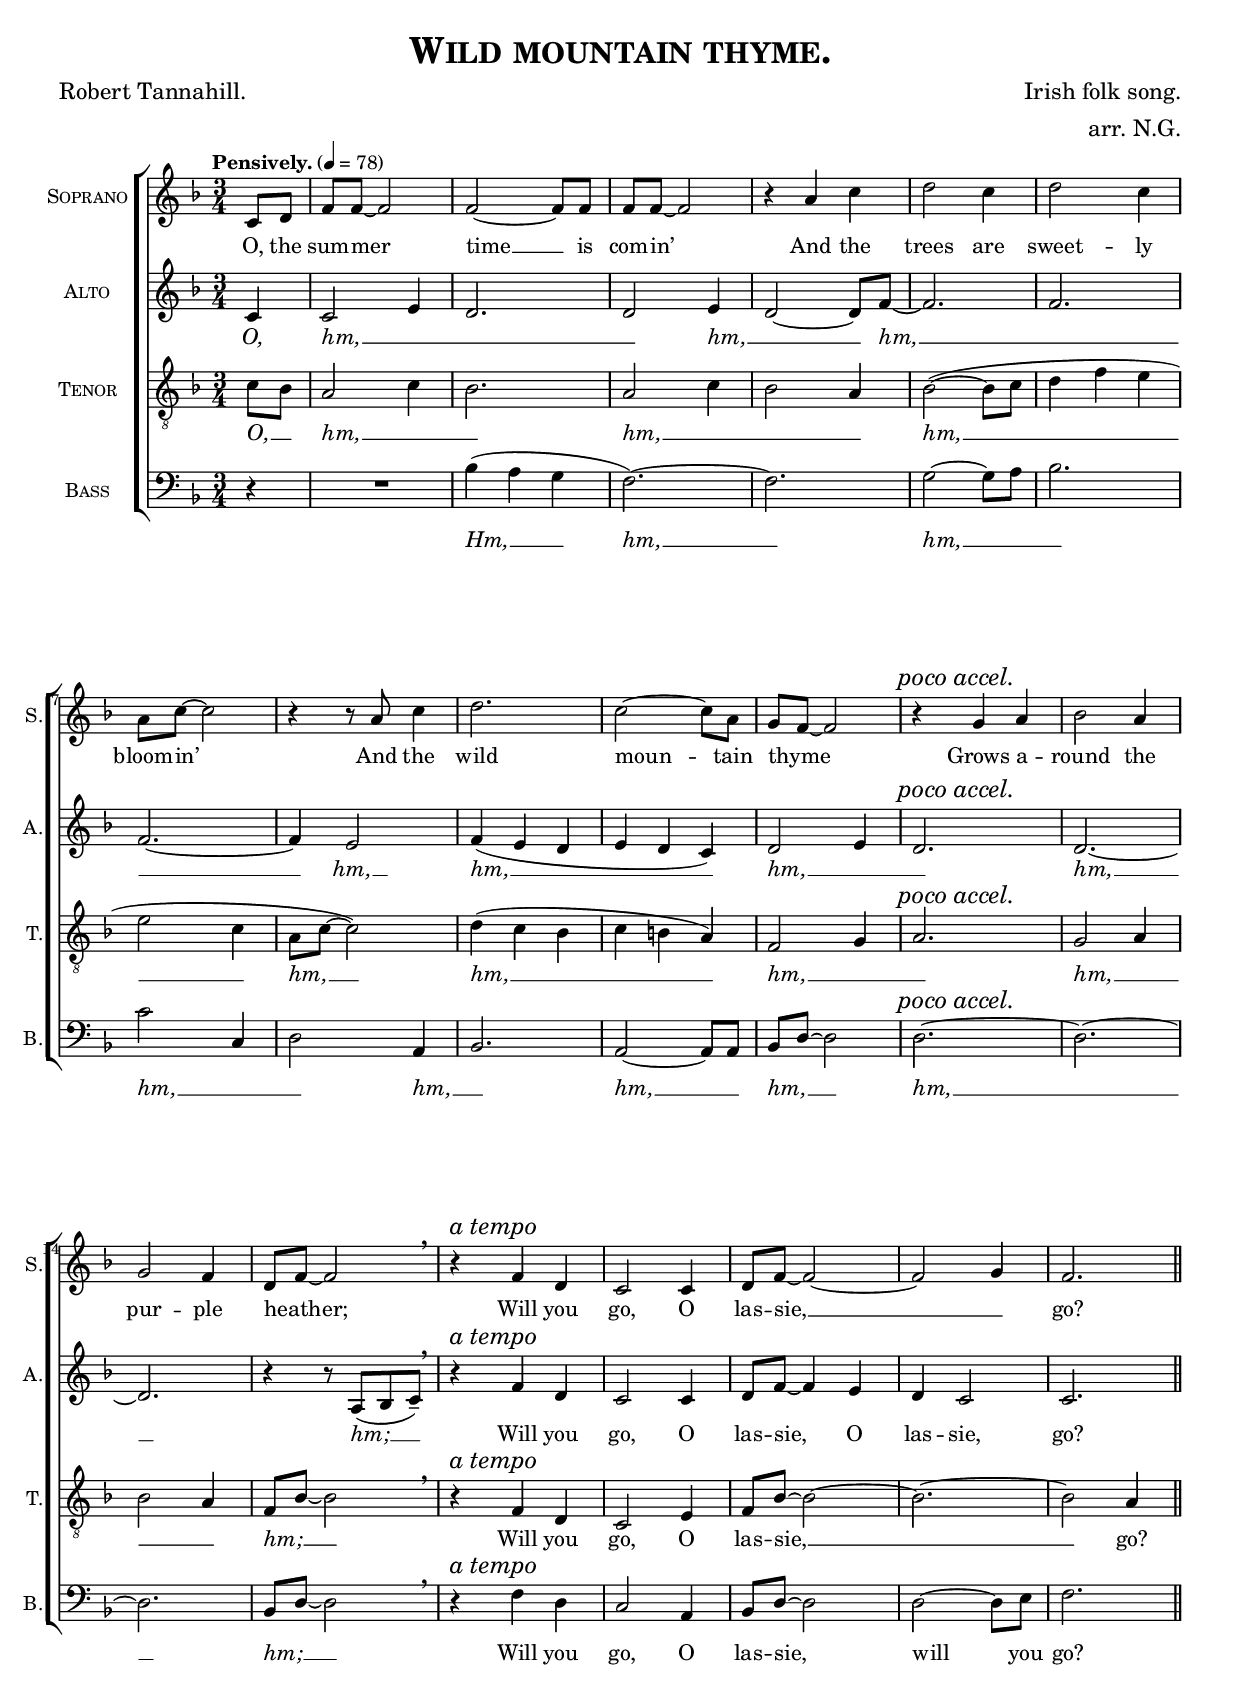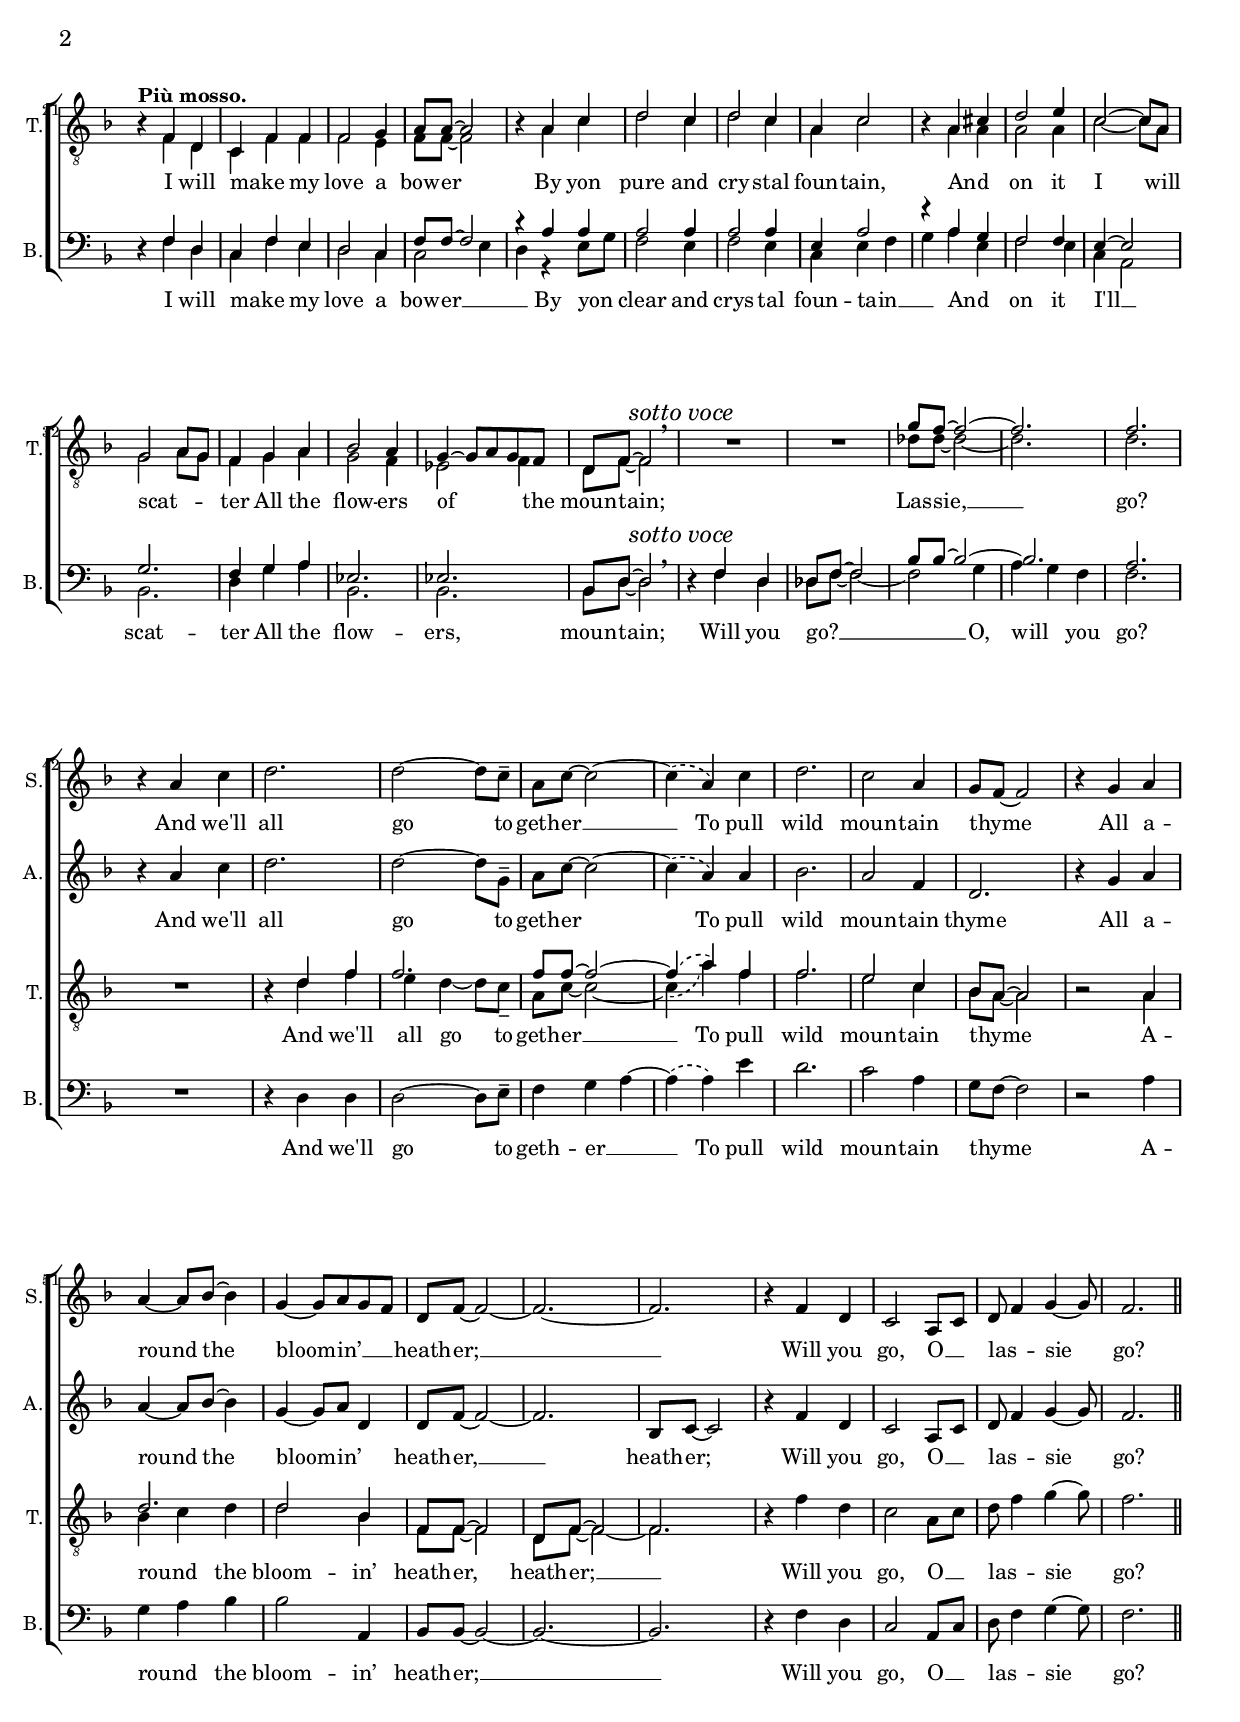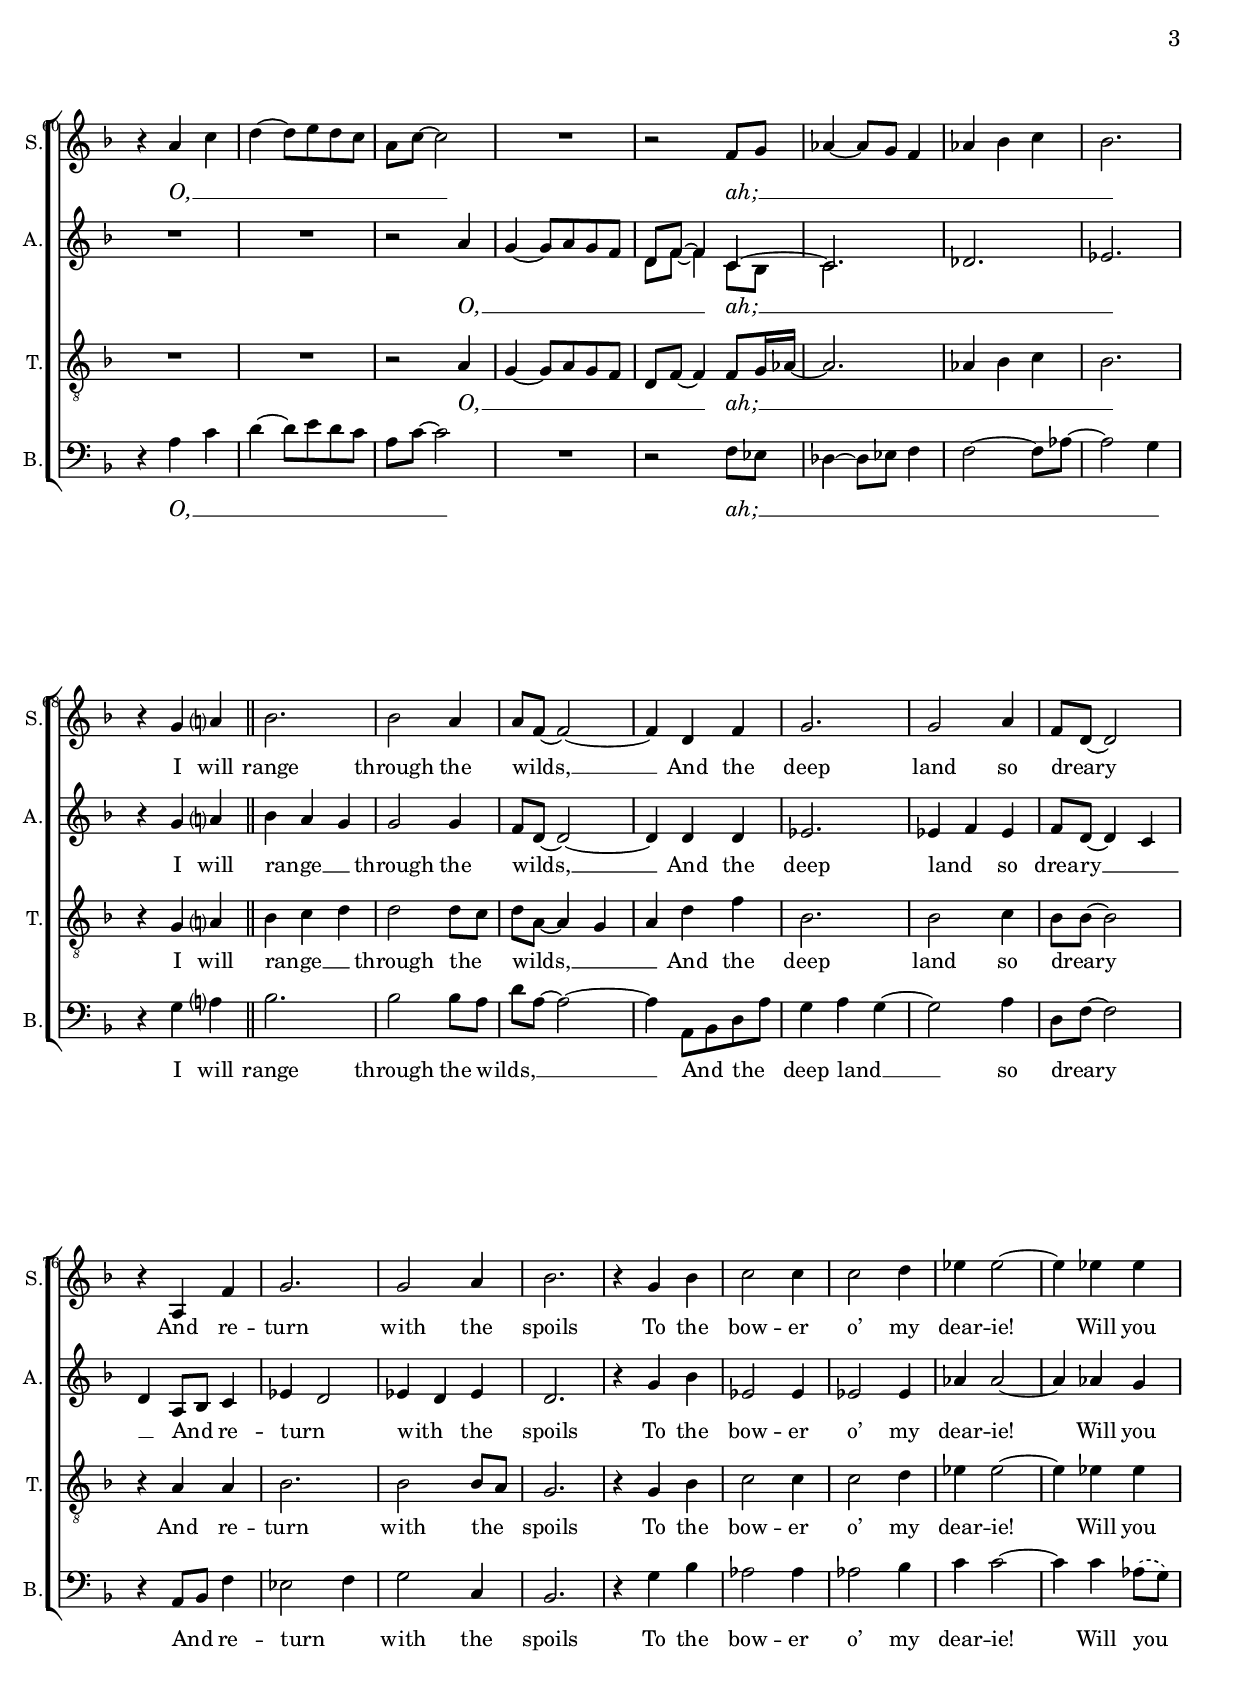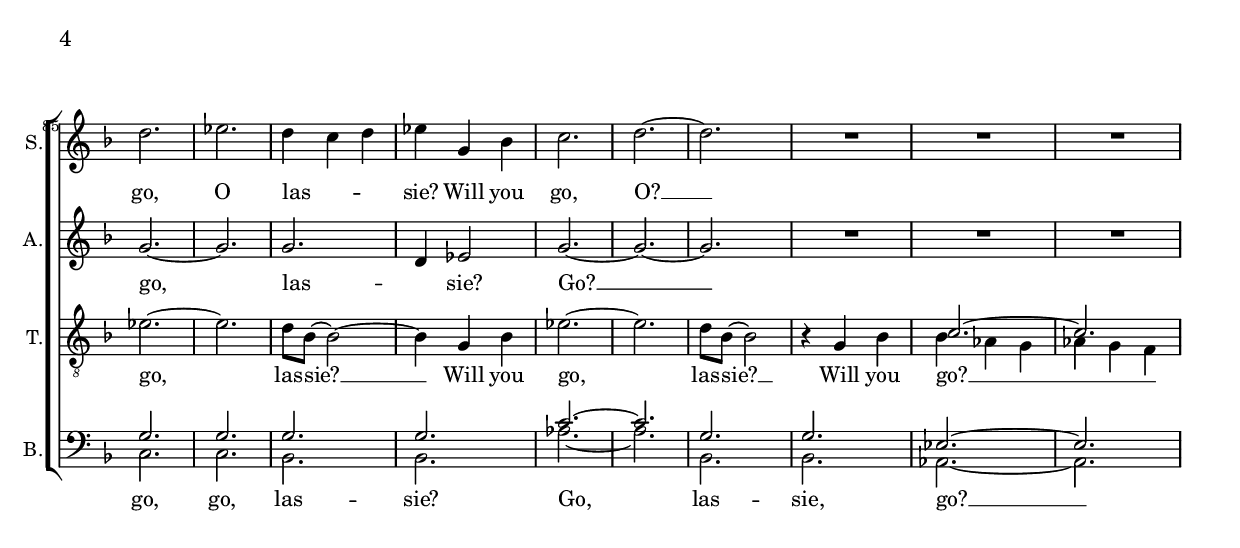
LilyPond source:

% Wild mountain thyme.
% arr. Nathanael Gentry.
% May 2020.

\version "2.19.84"

\paper {
  top-system-spacing.basic-distance = #10
  score-system-spacing.basic-distance = #20
  system-system-spacing.basic-distance = #20
  last-bottom-spacing.basic-distance = #10
}

\header {
  %dedication = \markup{\italic "to Emma."}
  title = \markup{\caps{"Wild mountain thyme."}}
  composer = "Irish folk song."
  arranger = "arr. N.G."
  poet = "Robert Tannahill."
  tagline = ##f
}

global = {
  \key f \major
  \time 3/4
  \tempo "Pensively." 4 = 78
  \set melismaBusyProperties = #'(tieMelismaBusy)
}

soprano = \relative c'' {
  \global
  
  % Verse I.
  \partial 4 c,8 d | f f~ f2 | f2~ f8 f | f8 f8~ f2 |
  r4 a c | d2 c4 | d2 c4 | a8 c8~ c2 |
  r4 r8 a8 c4 | d2. | c2~ c8 a8 | g8 f8~ f2 |
  r4 \mark \markup { \italic { poco accel. } } g4 a4 | bes2 a4 | g2 f4 | d8 f8~ f2 |
  
  \breathe r4 \mark \markup { \italic { a tempo } } f d4 | c2 c4 | d8  f8~ f2~ | f2 g4 | f2.  \bar "||"

  % Verse II. 	
  \break R2.*21 \break

  % Refrain I.
  r4 a4 c | d2. | d2~ d8 c-- | a8 c8~ c2~ |
  \slurDashed c4( a) c | d2. | c2 a4 | g8 f8~ f2 | 
  r4 g a | a4~ a8 bes8~ bes4 | g4~ g8 a8 g8 f8 | d8 f8~ f2~ | f2.~ | f2. | 
  
  r4 f4 d | c2 a8 c8 | d8 f4 g4~ g8 | f2. \bar "||"
  
  % Interlude.
  r4 a4 c4 | d4~ d8 e d c | a8 c8~ c2 | R2. | 
  r2 f,8 g8 | aes4~ aes8 g8 f4  | aes bes c | bes2. | 
  
  % Verse III.
  r4 g4 a?4 \bar "||" bes2. | bes2 a4 | a8 f8~ f2~ | 
  f4 d4 f4 | g2. | g2 a4 | f8 d8~ d2 | 
  r4 a f' | g2. | g2 a4 | bes2. | 
  r4 g4 bes4 | c2 c4 | c2 d4 | ees4 ees2~ | 
  
  ees4 ees4 ees4 | d2. | ees2. | d4 c d | 
  ees g, bes | c2. | d2.~ | d2. |
  R2.*3
}

alto = \relative c' {
  \global
  
  % Verse I.
  \partial 4 c4 | c2 e4 | d2. | d2 e4 |
  d2~ d8 f8~ | f2. | f2. | f2.~ |
  f4 e2 | f4( e4 d4 | e4 d4 c4) | d2 e4 |
  d2. | d2.~ | d2. | r4 r8 a8( bes c8--) |
  
  \breathe r4 f d4 | c2 c4 | d8 f8~ f4 e4 | d c2 | c2. | 
  
  % Verse II.
  R2.*21

  % Refrain I.
  r4 a'4 c | d2. | d2~ d8 g,8-- | a8 c8~ c2~ |
  \slurDashed c4( a) a | bes2. | a2 f4 | d2. |
  r4 g a | a4~ a8 bes8~ bes4 | g4~ g8 a8 d,4 | d8 f8~ f2~ | f2. | bes,8 c8~ c2 |
  
  r4 f4 d | c2 a8 c8 | d8 f4 g4~ g8 | f2. |
  
  % Interlude.
  R2. | R2. | r2 a4 | g4~ g8 a g f |
  << { d8 f~ f4 c4~ | c2. |  } \\ { d8 f~ f4 c8 bes8 | c2. | } >> des2. | ees2. | 
  
  % Verse III.
  r4 g4 a?4 \bar "||" bes4 a4 g4 | g2 g4 | f8 d8~ d2~ | 
  d4 d4 d4 | ees2. | ees4 f4 ees4 | f8 d8~ d4 c4 | 
  d4 a8 bes8 c4 | ees4 d2 | ees4 d4 ees4 | d2. |
  r4 g4 bes4 | ees,2 ees4 | ees2 ees4 | aes4 aes2~ | 
  
  aes4 aes4 g4 | g2.~ | g2. |  g2. | 
  d4 ees2 | g2.~ | g2.~ | g2. |
  R2.*3

}

tenor = \relative c' {
  \global
  
  % Verse I.
  \partial 4 c8 bes8 | a2 c4 | bes2. | a2 c4 | 
  bes2 a4 | bes2~( bes8 c8 | d4 f4 e4 | e2 c4 | 
  a8 c8~ c2) | d4( c4 bes4 | c4 b4 a4) | f2 g4 |
  a2. | g2 a4 | bes2 a4 | f8 bes8~ bes2 |
  
  \breathe r4 f d4 | c2 e4 | f8 bes8~ bes2~ | bes2.~ | bes2 a4

  \tempo "Più mosso."
  <<
    {
      % Verse II.
      r4 f d | c4 f4 f4 | f2 g4 | a8 a8~ a2 |
      r4 a c | d2 c4 | d2 c4 | a4 c2 |
      r4 a4 cis4 | d2 e4 | c2~ c8 a8 | g2 a8 g8 |
      f4 g4 a4 | bes2 a4 | g4~ g8 a g f | d8 f8~ f2 |
      
      \breathe R2. | R2. | g'8 f8~ f2~ | f2. | f2. | 
      
      % Refrain I.
      R2. | r4 d4 f | f2. | f8 f8~ f2~ |
      \slurDashed f4( a4) f4 | f2. | e2 c4 | bes8 a8~ a2 |
      r2 a4 | d2. | d2 bes4 | f8 f8~ f2 | d8 f8~ f2 | f2. |
    } \\ {
      % Verse II.
      r4 f d | c4 f4 f4 | f2 e4 | f8 f8~ f2 |
      r4 a c | d2 c4 | d2 c4 | a4 c2 |
      r4 a4 a4 | a2 a4 | c2~ c8 a8 | g2 a8 g8 |
      f4 g4 a4 | g2 f4 | ees2 f4 | d8 f8 ~f2 |
      
      R2. | R2. | des'8 des8~ des2~ | des2. | d2. | 
      
      % Refrain I.
      R2. | r4 d4 f | e d~ d8 c-- | a8 c8~ c2~ |
      \slurDashed c4( a'4) f4 | f2. | e2 c4 | bes8 a8~ a2 |
      r2 a4 | bes4 c d | d2 bes4 | f8 f8~ f2 | d8 f8~ f2~ | f2.
    }
  >>
  
  r4 f'4 d | c2 a8 c8 | d8 f4 g4~ g8 | f2. |
  
  % Interlude.
  R2. | R2. | r2 a,4 | g4~ g8 a g f | 
  d f~ f4 f8 g16 aes16~ | aes2. | aes4 bes c | bes2. | 
  
  % Verse III.
  r4 g4 a?4 | bes4 c4 d4 | d2 d8 c8 | d8 a8~ a4 g4 | 
  a4 d4 f4 | bes,2. | bes2 c4 | bes8 bes8~ bes2 | 
  r4 a a | bes2. | bes2 bes8 a8 | g2. | 
  r4 g4 bes4 | c2 c4 | c2 d4 | ees4 ees2~ | 
  
  ees4 ees4 ees4 | ees2.~ | ees2. | d8 bes8~ bes2~ | 
  bes4 g4 bes4 | ees2.~ | ees2. | d8 bes8~ bes2 |
  r4 g4 bes4 |
  <<
    { 
      c2.~ | c2. |  
    } \\ { 
      bes4 aes g | aes g f | 
    }
  >>
}

bass = \relative c {
  \global
  
  % Verse I.
  \partial 4 r4 | R2. | bes'4( a g | f2.~) | 
  f2. | g2~ g8 a8 | bes2. | c2 c,4 | 
  d2 a4 | bes2. | a2~ a8 a8 | bes8 d~ d2 |
  d2.~ | d2.~ | d2. | bes8 d8~ d2 |
  
  \breathe r4 f d4 | c2 a4 | bes8 d8~ d2 | d2~ d8 e8 | f2.
  
  <<
    {
      % Verse II.
      r4 f d | c f e | d2 c4 | f8 f8~ f2 |
      r4 a4 a4 | a2 a4 | a2 a4 | e4 a2 |
      r4 a4 g4 | f2 f4 | e4~ e2 | g2. |
      f4 g4 a4 | ees2. | ees2. | bes8 d8~ d2 |
      
      \breathe r4 f d | des8 f8~ f2 | bes8 bes8~ bes2~ | bes2. | a2. |
    } \\ {
      % Verse II.
      r4 f d | c f e | d2 c4 | c2 e4 |
      d4 r4 e8 g8 | f2 e4 | f2 e4 | c4 e4 f4 |
      g4 a4 e4 | f2 e4 | c4 a2 | bes2. |
      d4 g4 a4 | bes,2. | bes2. | bes8 d8~ d2 |
      r4 \mark \markup { \italic { sotto voce } } f d | des8 f8~ f2~ | f2 g4 | a4 g4 f4 | f2. |
    }
  >>
  
  % Refrain I.
  R2. | r4 d4 d4 | d2~ d8 e8-- | f4 g4 a4~ |
  \slurDashed a4( a4) e'4 | d2. | c2 a4 | g8 f8~ f2 | 
  r2 a4 | g4 a4 bes4 | bes2 a,4 | bes8 bes8~ bes2~ | bes2.~ | bes2. |
  
  r4 f'4 d | c2 a8 c8 | d8 f4 g4~ g8 | f2. |
  
  % Interlude.
  r4 a4 c4 | d4~ d8 e d c | a8 c8~ c2 | R2. | 
  r2 f,8 ees | des4~ des8 ees8 f4 | f2~ f8 aes8~ | aes2 g4 | 
  
  % Verse III.
  r4 g4 a?4 | bes2. | bes2 bes8 a8 | d8 a8~ a2~ | 
  a4 a,8 bes8 d8 a'8 | g4 a4 g4~ | g2 a4 | d,8 f8~ f2 | 
  r4 a,8 bes8 f'4 | ees2 f4 | g2 c,4 | bes2. | 
  r4 g'4 bes4 | aes2 aes4 | aes2 bes4 | c4 c2~ | 
  
  c4 c4 aes8( g8) |
  <<
    {
      g2. | g2. | g2. | g2. | 
      c2.~ | c2. | g2. | g2. | 
      ees2.~ | ees2. |
    } \\ {
      c2. | c2. | bes2. | bes2. | 
      aes'2.~ | aes2. | bes,2. | bes2. | 
      aes2.~ | aes2. |
    }
  >>
}

sopranoVerse = \lyricmode {
  %\override LyricText #'font-family = #'Calibri
  O, the sum -- mer time __ is com -- in’
  And the trees are sweet -- ly bloom -- in’
  And the wild moun -- tain thyme _
  Grows a -- round the pur -- ple heather; _
  Will you go, O las -- sie, __ _ go?

  And we'll all go to -- geth -- er __
  To pull wild moun -- tain thyme _
  All a -- round the bloom -- in’ __ _ _ heath -- er; __
  Will you go, O __ _ las -- _ sie go?

  \markup {\italic O,}  __ _ _ _ _ _ _ _
  \markup {\italic ah;}  __ _ _ _ _ _ _ _ _

  I will range through the wilds, __ _
  And the deep land so dreary _
  And re -- turn with the spoils
  To the bow -- er o’ my dear -- ie!

  Will you go, O las -- _ _ sie? Will you go, O? __

  And we'll all go to -- geth -- er
  To pull _ wild _ moun -- tain _ _ time _
}

altoVerse = \lyricmode {
  \markup{\italic O, }
  \markup{\italic hm,} __ _ _ _
  \markup{\italic hm,} __ _
  \markup{\italic hm,} __ _ _
  \markup{\italic hm,} __
  \markup{\italic hm,} __ _ _ _ _ _
  \markup{\italic hm,} __ _ _
  \markup{\italic hm,} __
  \markup{\italic hm;} __ _ _
  Will you go, O las -- sie, O las -- sie, go?

  And we'll all go to -- geth -- er
  To pull wild moun -- tain thyme
  All a -- round the bloom -- in’ _ heath -- er, __ heath -- er;
  Will you go, O __ _ las -- _ sie go?

  \markup {\italic O,}  __ _ _ _ _ _ _ _
  \markup {\italic ah;}  __ _ _ _ _

  I will range __ _ _ through the wilds, __ _
  And the deep land _ so drea -- ry __ _ _
  And _ re -- turn _ with _ the spoils
  To the bow -- er o’ my dear -- ie!

  Will you go, las -- _ sie? Go? __
}

tenorVerse = \lyricmode {
  \markup{\italic O, } __ _
  \markup{\italic hm,} __ _ _
  \markup{\italic hm,} __ _ _ _
  \markup{\italic hm,} __ _ _ _ _ _ _
  \markup{\italic hm,} __ _
  \markup{\italic hm,} __ _ _ _ _ _
  \markup{\italic hm,} __ _ _
  \markup{\italic hm,} __ _ _ _
  \markup{\italic hm;} __ _
  Will you go, O las -- sie, __ go?

  I will make _ my love a bow -- er _
  By yon pure and cry -- stal foun -- tain,
  And _ on it I _ will scat -- _ _ ter
  All the flow -- ers of _ _ _ the moun -- tain; _
  Las -- sie, __ _ _ go?

  And we'll all go _ to -- geth -- er __ _ _
  To pull wild moun -- tain thyme _ _
  A -- round _ the bloom -- in’ heath -- er, _ heath -- er; __ _ _
  Will you go, O __ _ las -- _ sie go?

  \markup {\italic O,}  __ _ _ _ _ _ _
  \markup {\italic ah;}  __ _ _ _ _ _ _

  I will range __ _ _ through the _ wilds, __ _ _ _
  And the deep land so dreary _
  And re -- turn with the _ spoils
  To the bow -- er o’ my dear -- ie!

  Will you go, las -- sie? __
  Will you go, las -- sie? __
  Will you go? __ _ _ _ _ _ _ _ _ _
}

bassVerse = \lyricmode {
  \markup{\italic Hm,} __ _ _
  \markup{\italic hm,} __
  \markup{\italic hm,} __ _ _
  \markup{\italic hm,} __ _ _
  \markup{\italic hm,} __ _
  \markup{\italic hm,} __ _
  \markup{\italic hm,} __ _
  \markup{\italic hm,} __
  \markup{\italic hm;} __ _
  Will you go, O las -- sie, will you go?

  I will make _ my love a bow -- er __ _ _ _
  By yon _ clear and crys -- tal foun -- tain __ _ _
  And _ on it I'll __ _ scat -- ter
  All the flow -- ers, moun -- tain; _
  Will you go? __ _ _ _ _ _
  O, will _ you go?

  And we'll go to -- geth -- er __ _
  To pull wild moun -- tain thyme _
  A -- round _ the bloom -- in’ heath -- er; __
  Will you go, O __ _ las -- _ sie go?

  \markup {\italic O,}  __ _ _ _ _ _ _ _
  \markup {\italic ah;}  __ _ _ _ _ _ _ _

  I will range through the wilds, __ _ _
  And _ the _ deep land __ _ so dreary _
  And _ re -- turn _ with the spoils
  To the bow -- er o’ my dear -- ie!

  Will you _ go, go, las -- sie? Go, _ las -- sie, go? __ _
}

\score {
  \new ChoirStaff <<
    \new Staff \with {
      \consists "Merge_rests_engraver"
      midiInstrument = "choir aahs"
      instrumentName = \markup{\caps{"Soprano"}}
      shortInstrumentName = #"S."
    } { \soprano }
    \addlyrics { \sopranoVerse }
    \new Staff \with {
      \consists "Merge_rests_engraver"
      midiInstrument = "choir aahs"
      instrumentName = \markup{\caps{"Alto"}}
      shortInstrumentName = #"A."
    } { \alto }
    \addlyrics { \altoVerse }
    \new Staff \with {
      \consists "Merge_rests_engraver"
      midiInstrument = "choir aahs"
      instrumentName = \markup{\caps{"Tenor"}}
      shortInstrumentName = #"T."
    } { \clef "treble_8" \tenor }
    \addlyrics { \tenorVerse }
    \new Staff \with {
      \consists "Merge_rests_engraver"
      midiInstrument = "choir aahs"
      instrumentName = \markup{\caps{"Bass"}}
      shortInstrumentName = #"B."
    } { \clef bass \bass }
    \addlyrics { \bassVerse }
  >>
  \layout {
    \context { \RemoveEmptyStaffContext }
    \context {
      \Score
      \remove "Mark_engraver"
      \remove "Staff_collecting_engraver"
    }
    \context {
      \Staff
      \consists "Mark_engraver"
      \consists "Staff_collecting_engraver"
    }
    #(layout-set-staff-size 17)
    \override LyricText.self-alignment-X = #CENTER
  }
  \midi {
    \tempo 4=60
  }
}
